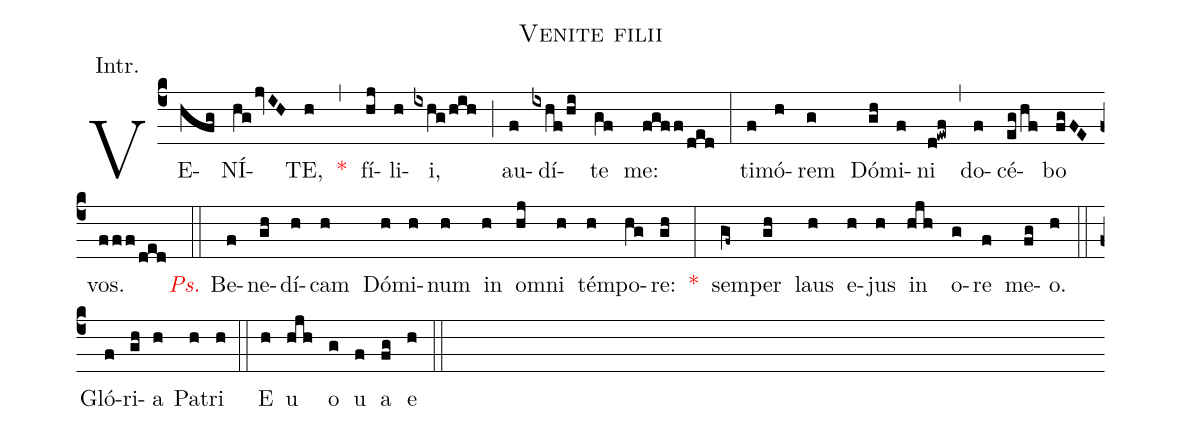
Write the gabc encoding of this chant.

name:Venite filii;
annotation:Intr.;
mode:I.;
office-part:Introit;
%%
(c4) VE(hfg)NÍ(hg/jvIH)TE,(h) <v>\red{*}</v>(,) fí(hj)li(h)i,(ixhg/hih) (;) au(f)dí(ixhf/hi)te(gf) me:(fgff/ded) (:) ti(f)mó(h)rem(g) Dó(gh)mi(f)ni(d!ewf) (,) do(f)cé(eg/hf)bo(fgFE) vos.(fff/ded) (::) <v>\redit{Ps.}</v> Be(f)ne(gh)dí(h)cam(h) Dó(h)mi(h)num(h) in(h) o(hj)mni(h) tém(h)po(hg)re:(gh) <v>\red{*}</v>(:) sem(gf~)per(gh) laus(h) e(h)jus(h) in(hjh) o(g)re(f) me(fg)o.(h) (::) Gló(f)ri(gh)a(h) Pa(h)tri(h) (::) E(h) u(hjh) o(g) u(f) a(fg) e(h) (::)
